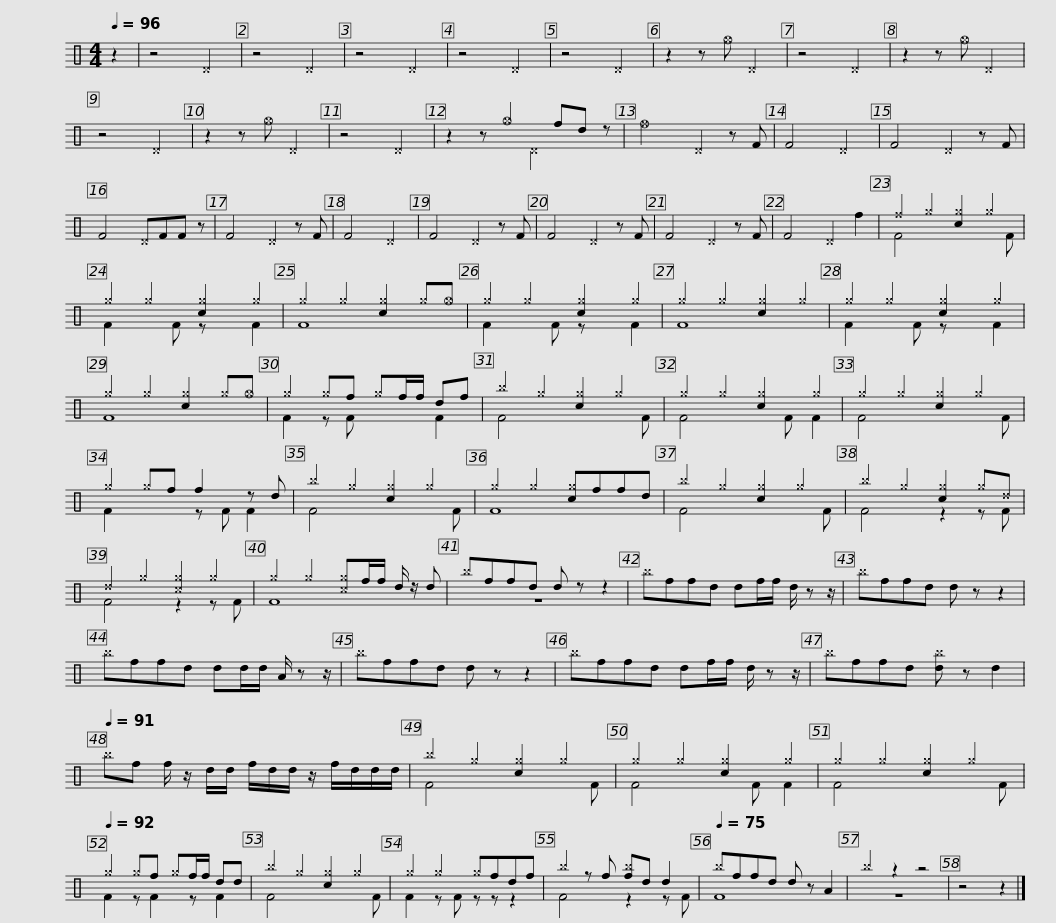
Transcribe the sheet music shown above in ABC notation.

X:1
%%score ( 1 2 )
L:1/8
Q:1/4=96
M:4/4
I:linebreak $
K:C
V:1 perc
K:none
V:2 perc
K:none
V:1
 z2 | z4 ^D4 | z4 ^D4 | z4 ^D4 | z4 ^D4 | %5
 z4 ^D4 | z2 z _g ^D4 | z4 ^D4 | z2 z _g ^D4 | z4 ^D4 | %10
 z2 z _g ^D4 | z4 ^D4 |$ z2 z _g2 fd z | _f4 ^D2 z F | F4 ^D4 | %15
 F4 ^D2 z F | F4 ^DFF z | F4 ^D2 z F | F4 ^D4 | F4 ^D2 z F | %20
 F4 ^D2 z F | F4 ^D2 z F |$ F4 ^D2 f2 | ^f2 ^g2 [c^g]2 ^g2 | ^g2 ^g2 [c^g]2 ^g2 | %25
 ^g2 ^g2 [c^g]2 ^g_g | ^g2 ^g2 [c^g]2 ^g2 | ^g2 ^g2 [c^g]2 ^g2 | ^g2 ^g2 [c^g]2 ^g2 | ^g2 ^g2 [c^g]2 ^g_g |$ %30
 ^g2 ^gf ^gf/f/ df | ^b2 ^g2 [c^g]2 ^g2 | ^g2 ^g2 [c^g]2 ^g2 | ^g2 ^g2 [c^g]2 ^g2 | ^g2 ^gf f2 z d | %35
 ^b2 ^g2 [c^g]2 ^g2 | ^g2 ^g2 [c^g]ffd |$ ^b2 ^g2 [c^g]2 ^g2 | ^b2 ^g2 [c^g]2 ^g^d | ^d2 ^g2 [^c^g]2 ^g2 | %40
 ^g2 ^g2 [^c^g]f/f/ d/ z/ d | ^bffd d z z2 | ^bffd df/f/ d/ z z/ |$ ^bffd d z z2 | ^bffd dd/d/ A/ z z/ | %45
 ^bffd d z z2 | ^bffd df/f/ d/ z z/ | ^bffd [d^b] z d2 |$[Q:1/4=91] ^bf f/ z/ d/d/ f/d/d/ z/ f/d/d/d/ | ^b2 ^g2 [c^g]2 ^g2 | %50
 ^g2 ^g2 [c^g]2 ^g2 | ^g2 ^g2 [c^g]2 ^g2 |[Q:1/4=92] ^g2 ^gf ^gf/f/ dd | ^b2 ^g2 [c^g]2 ^g2 |$ ^g2 ^g2 ^gfdf | %55
 ^b2 z f [f^b]d d2 |[Q:1/4=75] ^bffd d z A2 | ^b2 z2 z4 | z4 z2 |] %59
V:2
 x2 | x8 | x8 | x8 | x8 | %5
 x8 | x8 | x8 | x8 | x8 | %10
 x8 | x8 |$ x4 ^D4 | x8 | x8 | %15
 x8 | x8 | x8 | x8 | x8 | %20
 x8 | x8 |$ x8 | F4 x3 F | F2 x F z x F2 | %25
 F8 | F2 x F z x F2 | F8 | F2 x F z x F2 | F8 |$ %30
 F2 z F x2 F2 | F4 x3 F | F4 x F F2 | F4 x3 F | F2 x2 z F F2 | %35
 F4 x3 F | F8 |$ F4 x3 F | F4 z2 z F | F4 z2 z F | %40
 F8 | z8 | x8 |$ x8 | x8 | %45
 x8 | x8 | x8 |$ x8 | F4 x3 F | %50
 F4 x F F2 | F4 x3 F | F2 z F2 z F2 | F4 x3 F |$ F2 z F z z z2 | %55
 F4 z2 z F | F8 | z8 | x6 |] %59
